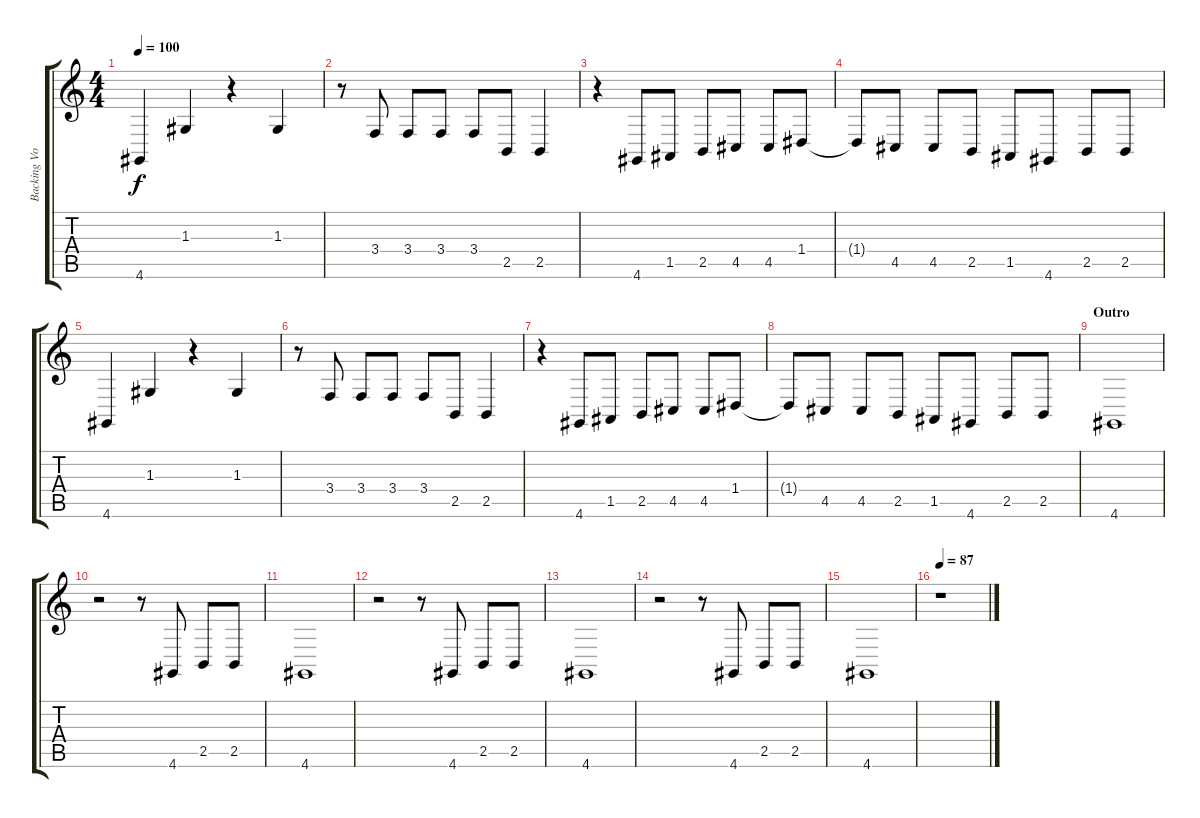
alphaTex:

\track ("Backing Vocals - Dave Grohl" "Backing Vo") {instrument cello}
\staff {score tabs}
\tuning (E4 B3 G3 D3 A2 E2) {hide}
\ts (4 4)
\tempo 100
\clef g2
\ks c
4.6.4{dy f} 1.3.4 r.4 1.3.4 |
r.8 3.4.8 3.4.8 3.4.8 3.4.8 2.5.8 2.5.4 |
r.4 4.6.8 1.5.8 2.5.8 4.5.8 4.5.8 1.4.8 |
1.4{t}.8 4.5.8 4.5.8 2.5.8 1.5.8 4.6.8 2.5.8 2.5.8 |
4.6.4 1.3.4 r.4 1.3.4 |
r.8 3.4.8 3.4.8 3.4.8 3.4.8 2.5.8 2.5.4 |
r.4 4.6.8 1.5.8 2.5.8 4.5.8 4.5.8 1.4.8 |
1.4{t}.8 4.5.8 4.5.8 2.5.8 1.5.8 4.6.8 2.5.8 2.5.8 |
\section ("" "Outro")
4.6.1 |
r.2 r.8 4.6.8 2.5.8 2.5.8 |
4.6.1 |
r.2 r.8 4.6.8 2.5.8 2.5.8 |
4.6.1 |
r.2 r.8 4.6.8 2.5.8 2.5.8 |
4.6.1 |
\tempo 87
r.1
